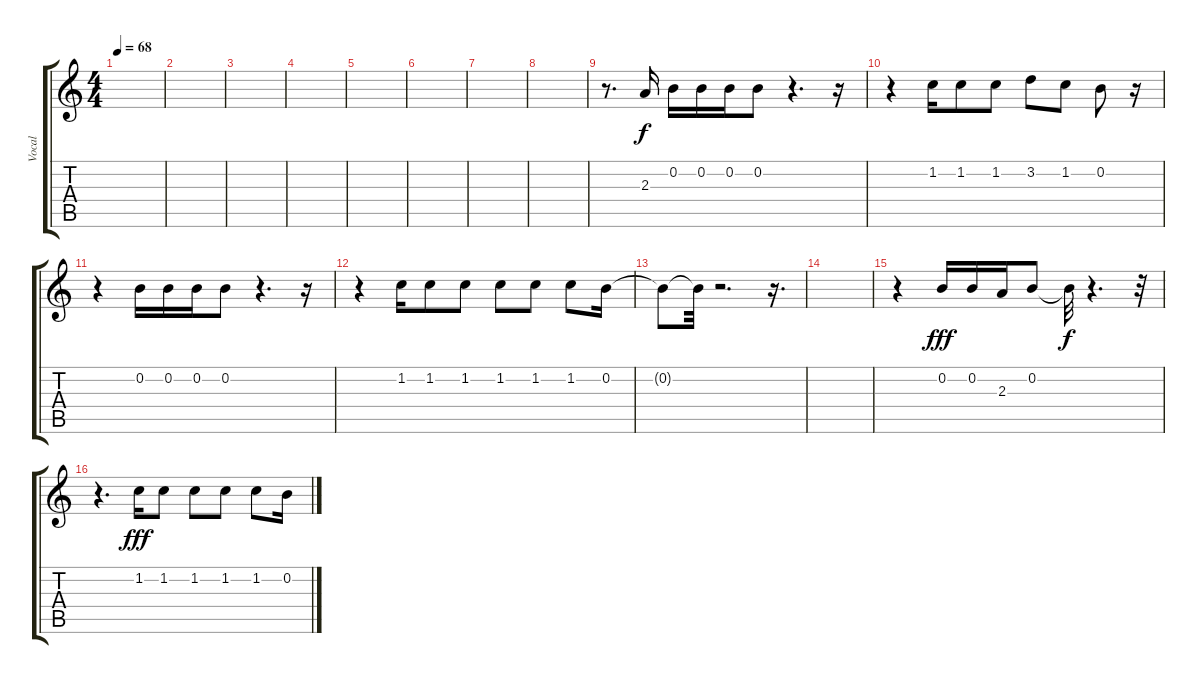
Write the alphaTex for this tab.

\track ("Vocal" "Vocal") {instrument distortionguitar}
\staff {score tabs}
\tuning (E4 B3 G3 D3 A2 E2) {hide}
\ts (4 4)
\tempo 68
\clef g2
\ks c
|
|
|
|
|
|
|
|
r.8{d} 2.3.16 0.2.16 0.2.16 0.2.16 0.2.8 r.4{d} r.16 |
r.4 1.2.16 1.2.8 1.2.8 3.2.8 1.2.8 0.2.8 r.16 |
r.4 0.2.16 0.2.16 0.2.16 0.2.8 r.4{d} r.16 |
r.4 1.2.16 1.2.8 1.2.8 1.2.8 1.2.8 1.2.8 0.2.16 |
0.2{t}.8{dy f} 0.2{t}.32 r.2{d} r.16{d} |
|
r.4 0.2.16{dy fff} 0.2.16 2.3.16 0.2.8 0.2{t}.32{dy f} r.4{d} r.32 |
r.4{d} 1.2.16{dy fff} 1.2.8 1.2.8 1.2.8 1.2.8 0.2.16
